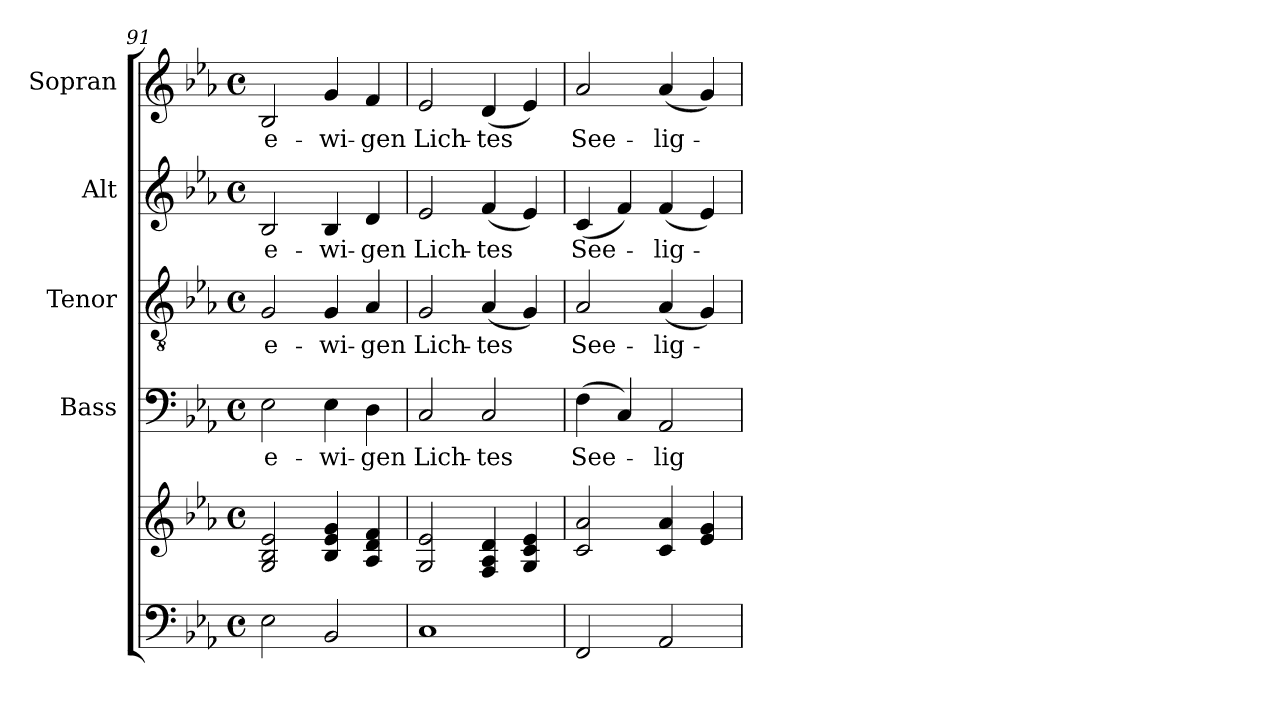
**kern	**kern	**kern	**text	**kern	**text	**kern	**text	**kern	**text
*part5	*part5	*part4	*part4	*part3	*part3	*part2	*part2	*part1	*part1
*staff6	*staff5	*staff4	*staff4	*staff3	*staff3	*staff2	*staff2	*staff1	*staff1
*	*	*I"Bass	*	*I"Tenor	*	*I"Alt	*	*I"Sopran	*
*	*	*I'B.	*	*I'T.	*	*I'A.	*	*I'S.	*
*clefF4	*clefG2	*clefF4	*	*clefGv2	*	*clefG2	*	*clefG2	*
*k[b-e-a-]	*k[b-e-a-]	*k[b-e-a-]	*	*k[b-e-a-]	*	*k[b-e-a-]	*	*k[b-e-a-]	*
*E-:	*E-:	*E-:	*	*E-:	*	*E-:	*	*E-:	*
*M4/4	*M4/4	*M4/4	*	*M4/4	*	*M4/4	*	*M4/4	*
*met(c)	*met(c)	*met(c)	*	*met(c)	*	*met(c)	*	*met(c)	*
=91	=91	=91	=91	=91	=91	=91	=91	=91	=91
!	!	!	!LO:LY:b	!	!LO:LY:b	!	!LO:LY:b	!	!LO:LY:b
2E-\	2G/ 2B-/ 2e-/	2E-\	e-	2G/	e-	2B-/	e-	2B-/	e-
!	!	!	!LO:LY:b	!	!LO:LY:b	!	!LO:LY:b	!	!LO:LY:b
2BB-/	4B-/ 4e-/ 4g/	4E-\	-wi-	4G/	-wi-	4B-/	-wi-	4g/	-wi-
!	!	!	!LO:LY:b	!	!LO:LY:b	!	!LO:LY:b	!	!LO:LY:b
.	4A-/ 4d/ 4f/	4D\	-gen	4A-/	-gen	4d/	-gen	4f/	-gen
=92	=92	=92	=92	=92	=92	=92	=92	=92	=92
!	!	!	!LO:LY:b	!	!LO:LY:b	!	!LO:LY:b	!	!LO:LY:b
1C	2G/ 2e-/	2C/	Lich-	2G/	Lich-	2e-/	Lich-	2e-/	Lich-
!	!	!	!LO:LY:b	!	!LO:LY:b	!	!LO:LY:b	!	!LO:LY:b
.	4F/ 4A-/ 4d/	2C/	-tes	(<4A-/	-tes	(<4f/	-tes	(<4d/	-tes
.	4G/ 4c/ 4e-/	.	.	4G/)	.	4e-/)	.	4e-/)	.
=93	=93	=93	=93	=93	=93	=93	=93	=93	=93
!	!	!	!LO:LY:b	!	!LO:LY:b	!	!LO:LY:b	!	!LO:LY:b
2FF/	2c/ 2a-/	(>4F\	See-	2A-/	See-	(<4c/	See-	2a-/	See-
.	.	4C/)	.	.	.	4f/)	.	.	.
!	!	!	!LO:LY:b	!	!LO:LY:b	!	!LO:LY:b	!	!LO:LY:b
2AA-/	4c/ 4a-/	2AA-/	-lig-	(<4A-/	-lig-	(<4f/	-lig-	(<4a-/	-lig-
.	4e-/ 4g/	.	.	4G/)	.	4e-/)	.	4g/)	.
=	=	=	=	=	=	=	=	=	=
*-	*-	*-	*-	*-	*-	*-	*-	*-	*-
